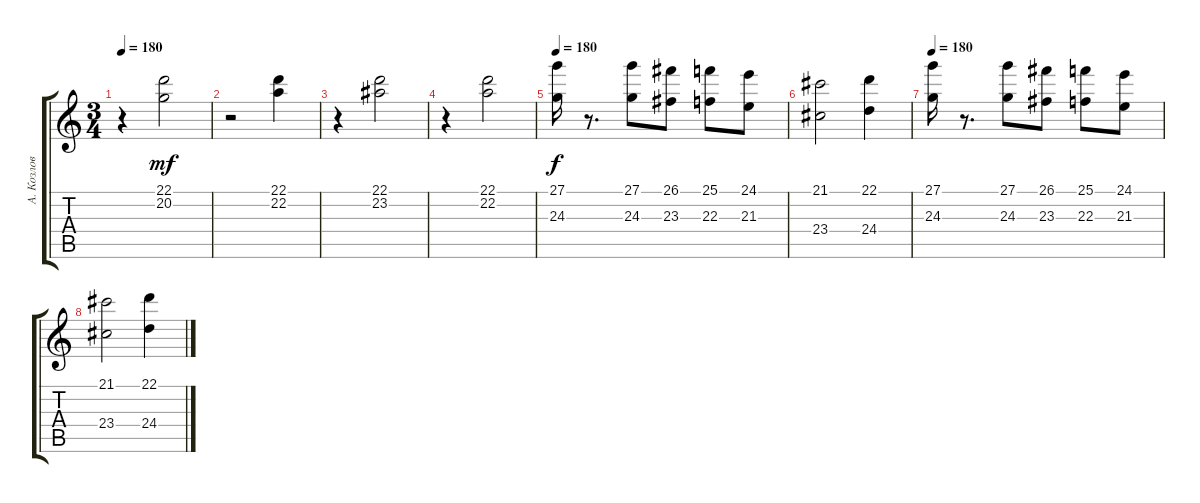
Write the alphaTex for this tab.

\track ("А. Козлов" "А. Козлов") {instrument drawbarorgan}
\staff {score tabs}
\tuning (E4 B3 G3 D3 A2 E2) {hide}
\ts (3 4)
\tempo 180
\clef g2
\ks c
r.4{dy f} (22.1 20.2).2{dy mf} |
r.2 (22.1 22.2).4 |
r.4 (22.1 23.2).2 |
r.4 (22.1 22.2).2 |
\tempo 180
(27.1 24.3).16{dy f} r.8{d} (27.1 24.3).8 (26.1 23.3).8 (25.1 22.3).8 (24.1 21.3).8 |
(21.1 23.4).2 (22.1 24.4).4 |
\tempo 180
(27.1 24.3).16 r.8{d} (27.1 24.3).8 (26.1 23.3).8 (25.1 22.3).8 (24.1 21.3).8 |
(21.1 23.4).2 (22.1 24.4).4
